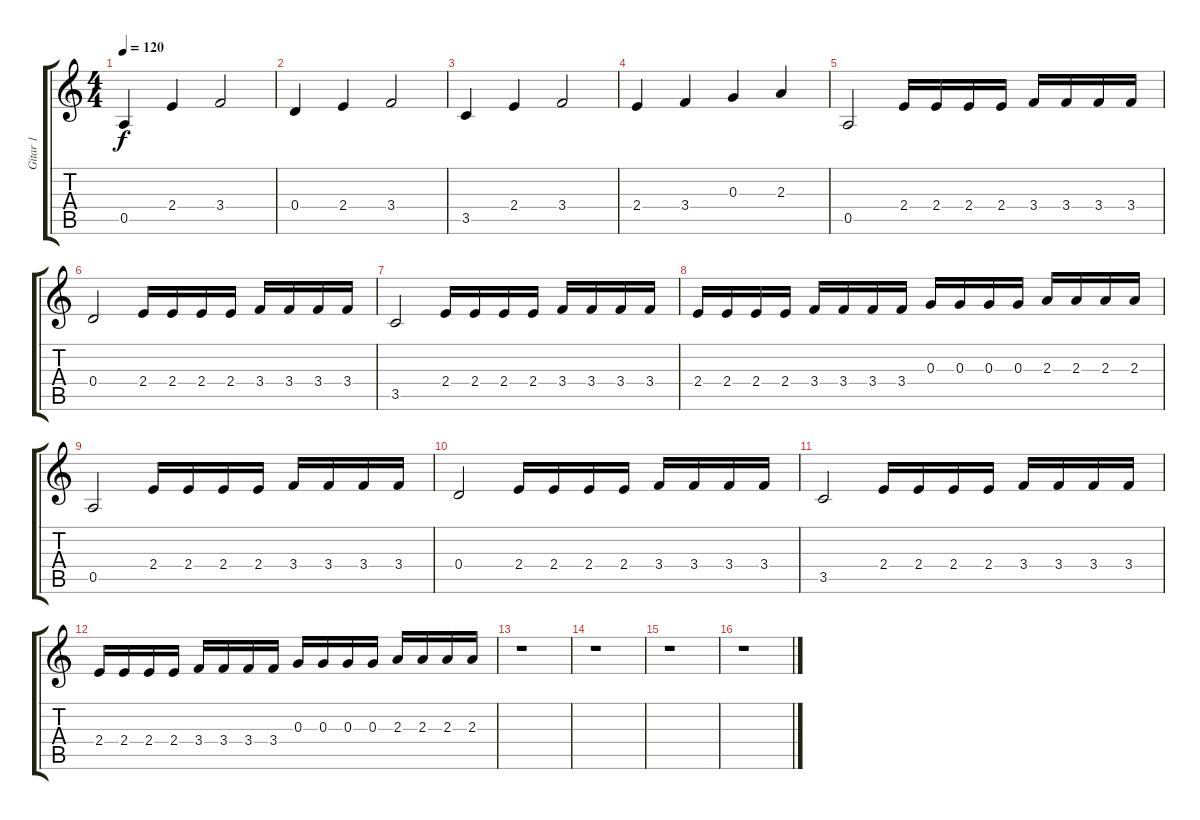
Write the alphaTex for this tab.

\track ("Gitar 1" "Gitar 1") {instrument distortionguitar}
\staff {score tabs}
\tuning (E4 B3 G3 D3 A2 E2) {hide}
\ts (4 4)
\tempo 120
\clef g2
\ks c
0.5.4{dy f} 2.4.4 3.4.2 |
0.4.4 2.4.4 3.4.2 |
3.5.4 2.4.4 3.4.2 |
2.4.4 3.4.4 0.3.4 2.3.4 |
0.5.2 2.4.16 2.4.16 2.4.16 2.4.16 3.4.16 3.4.16 3.4.16 3.4.16 |
0.4.2 2.4.16 2.4.16 2.4.16 2.4.16 3.4.16 3.4.16 3.4.16 3.4.16 |
3.5.2 2.4.16 2.4.16 2.4.16 2.4.16 3.4.16 3.4.16 3.4.16 3.4.16 |
2.4.16 2.4.16 2.4.16 2.4.16 3.4.16 3.4.16 3.4.16 3.4.16 0.3.16 0.3.16 0.3.16 0.3.16 2.3.16 2.3.16 2.3.16 2.3.16 |
0.5.2 2.4.16 2.4.16 2.4.16 2.4.16 3.4.16 3.4.16 3.4.16 3.4.16 |
0.4.2 2.4.16 2.4.16 2.4.16 2.4.16 3.4.16 3.4.16 3.4.16 3.4.16 |
3.5.2 2.4.16 2.4.16 2.4.16 2.4.16 3.4.16 3.4.16 3.4.16 3.4.16 |
2.4.16 2.4.16 2.4.16 2.4.16 3.4.16 3.4.16 3.4.16 3.4.16 0.3.16 0.3.16 0.3.16 0.3.16 2.3.16 2.3.16 2.3.16 2.3.16 |
r.1 |
r.1 |
r.1 |
r.1
